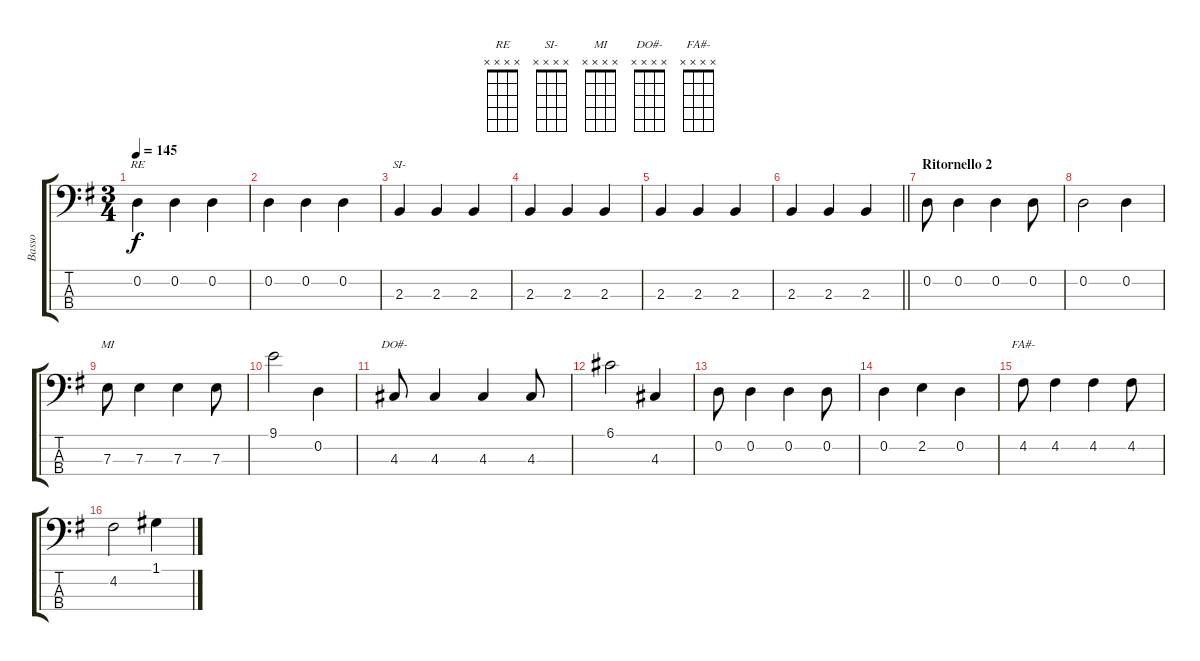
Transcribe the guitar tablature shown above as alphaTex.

\track ("Basso" "Basso") {instrument electricbassfinger}
\staff {score tabs}
\tuning (G2 D2 A1 E1) {hide}
\chord ("RE" x x x x)
\chord ("SI-" x x x x)
\chord ("MI" x x x x)
\chord ("DO#-" x x x x)
\chord ("FA#-" x x x x)
\ts (3 4)
\tempo 145
\clef f4
\ks g
0.2.4{ch "RE" dy f} 0.2.4 0.2.4 |
0.2.4 0.2.4 0.2.4 |
2.3.4{ch "SI-"} 2.3.4 2.3.4 |
2.3.4 2.3.4 2.3.4 |
2.3.4 2.3.4 2.3.4 |
\barLineRight lightlight
2.3.4 2.3.4 2.3.4 |
\section ("" "Ritornello 2")
0.2.8 0.2.4 0.2.4 0.2.8 |
0.2.2 0.2.4 |
7.3.8{ch "MI"} 7.3.4 7.3.4 7.3.8 |
9.1.2 0.2.4 |
4.3.8{ch "DO#-"} 4.3.4 4.3.4 4.3.8 |
6.1.2 4.3.4 |
0.2.8 0.2.4 0.2.4 0.2.8 |
0.2.4 2.2.4 0.2.4 |
4.2.8{ch "FA#-"} 4.2.4 4.2.4 4.2.8 |
4.2.2 1.1.4
